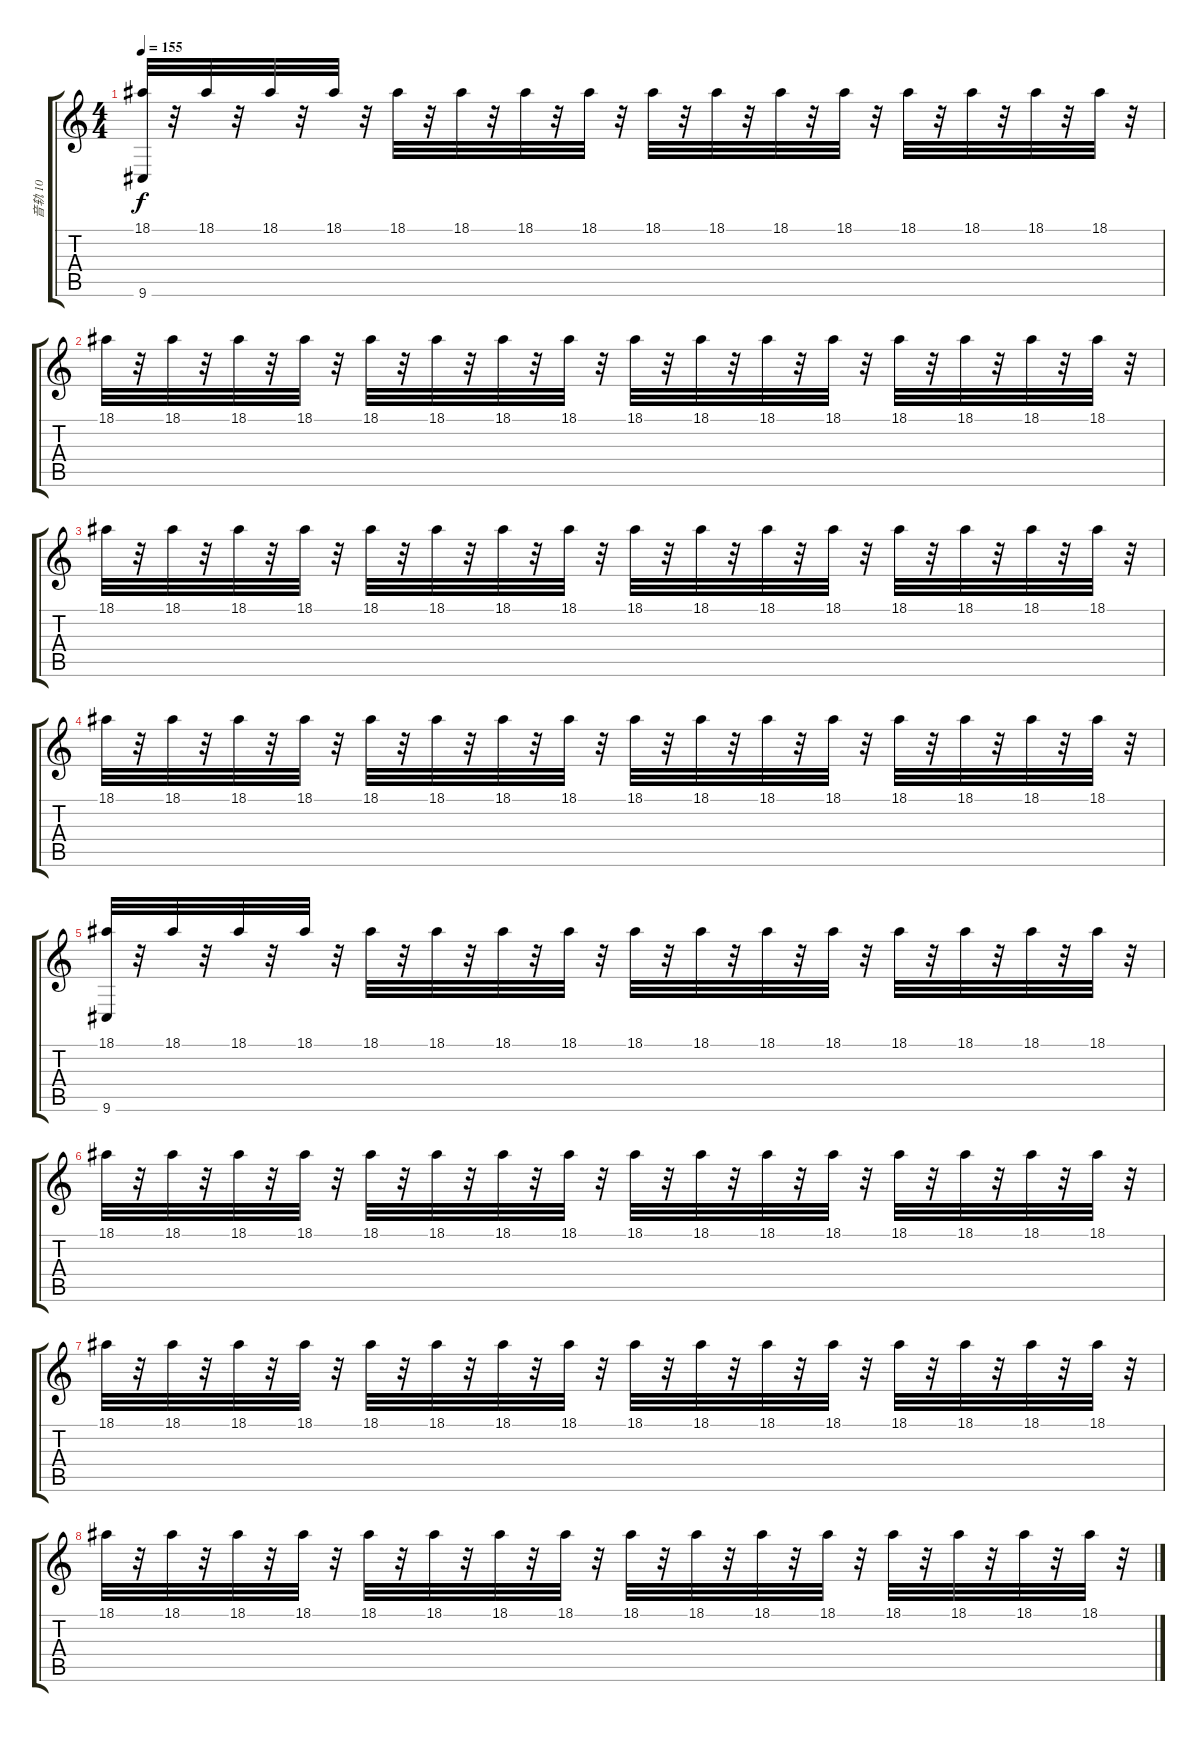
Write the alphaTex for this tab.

\track ("音轨 10" "音轨 10") {instrument acousticgrandpiano}
\staff {score tabs}
\tuning (E4 B3 G3 D3 A2 E2) {hide}
\ts (4 4)
\tempo 155
\clef g2
\ks c
(18.1 9.6).32{dy f} r.32 18.1.32 r.32 18.1.32 r.32 18.1.32 r.32 18.1.32 r.32 18.1.32 r.32 18.1.32 r.32 18.1.32 r.32 18.1.32 r.32 18.1.32 r.32 18.1.32 r.32 18.1.32 r.32 18.1.32 r.32 18.1.32 r.32 18.1.32 r.32 18.1.32 r.32 |
18.1.32 r.32 18.1.32 r.32 18.1.32 r.32 18.1.32 r.32 18.1.32 r.32 18.1.32 r.32 18.1.32 r.32 18.1.32 r.32 18.1.32 r.32 18.1.32 r.32 18.1.32 r.32 18.1.32 r.32 18.1.32 r.32 18.1.32 r.32 18.1.32 r.32 18.1.32 r.32 |
18.1.32 r.32 18.1.32 r.32 18.1.32 r.32 18.1.32 r.32 18.1.32 r.32 18.1.32 r.32 18.1.32 r.32 18.1.32 r.32 18.1.32 r.32 18.1.32 r.32 18.1.32 r.32 18.1.32 r.32 18.1.32 r.32 18.1.32 r.32 18.1.32 r.32 18.1.32 r.32 |
18.1.32 r.32 18.1.32 r.32 18.1.32 r.32 18.1.32 r.32 18.1.32 r.32 18.1.32 r.32 18.1.32 r.32 18.1.32 r.32 18.1.32 r.32 18.1.32 r.32 18.1.32 r.32 18.1.32 r.32 18.1.32 r.32 18.1.32 r.32 18.1.32 r.32 18.1.32 r.32 |
(18.1 9.6).32 r.32 18.1.32 r.32 18.1.32 r.32 18.1.32 r.32 18.1.32 r.32 18.1.32 r.32 18.1.32 r.32 18.1.32 r.32 18.1.32 r.32 18.1.32 r.32 18.1.32 r.32 18.1.32 r.32 18.1.32 r.32 18.1.32 r.32 18.1.32 r.32 18.1.32 r.32 |
18.1.32 r.32 18.1.32 r.32 18.1.32 r.32 18.1.32 r.32 18.1.32 r.32 18.1.32 r.32 18.1.32 r.32 18.1.32 r.32 18.1.32 r.32 18.1.32 r.32 18.1.32 r.32 18.1.32 r.32 18.1.32 r.32 18.1.32 r.32 18.1.32 r.32 18.1.32 r.32 |
18.1.32 r.32 18.1.32 r.32 18.1.32 r.32 18.1.32 r.32 18.1.32 r.32 18.1.32 r.32 18.1.32 r.32 18.1.32 r.32 18.1.32 r.32 18.1.32 r.32 18.1.32 r.32 18.1.32 r.32 18.1.32 r.32 18.1.32 r.32 18.1.32 r.32 18.1.32 r.32 |
18.1.32 r.32 18.1.32 r.32 18.1.32 r.32 18.1.32 r.32 18.1.32 r.32 18.1.32 r.32 18.1.32 r.32 18.1.32 r.32 18.1.32 r.32 18.1.32 r.32 18.1.32 r.32 18.1.32 r.32 18.1.32 r.32 18.1.32 r.32 18.1.32 r.32 18.1.32 r.32
